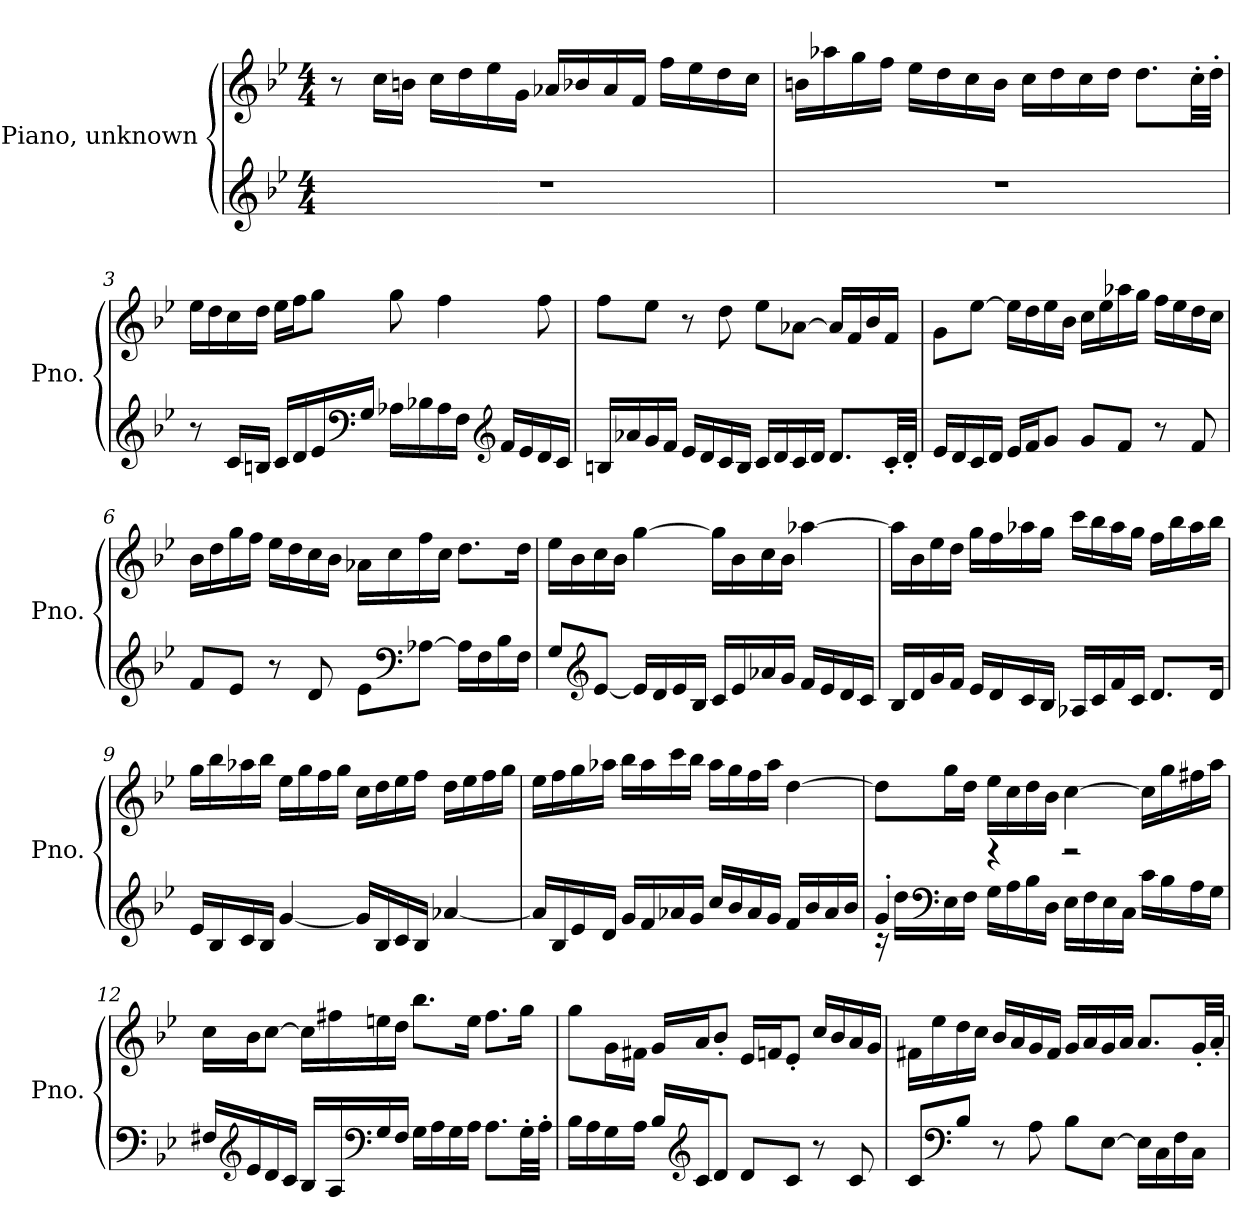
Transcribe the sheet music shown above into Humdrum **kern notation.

**kern	**kern
*part1	*part1
*staff2	*staff1
*I"Piano, unknown	*
*I'Pno.	*
*clefG2	*clefG2
*k[b-e-]	*k[b-e-]
*M4/4	*M4/4
*MM120	*MM120
=1	=1
1r	8r
.	16cc\LL
.	16bn\JJ
.	16cc\LL
.	16dd\
.	16ee-\
.	16g\JJ
.	16a-X/LL
.	16b-X/
.	16a-/
.	16f/JJ
.	16ff\LL
.	16ee-\
.	16dd\
.	16cc\JJ
=2	=2
1r	16bn\LL
.	16aa-X\
.	16gg\
.	16ff\JJ
.	16ee-\LL
.	16dd\
.	16cc\
.	16b\JJ
.	16cc\LL
.	16dd\
.	16cc\
.	16dd\JJ
.	8.dd\L
.	32cc'\LL
.	32dd'\JJJ
!!LO:LB:g=z
=3	=3
8r	16ee-\LL
.	16dd\
16c/LL	16cc\
16Bn/JJ	16dd\JJ
16c/LL	16ee-\LL
16d/	16ff\J
16e-/	8gg\J
*clefF4	*
16G/JJ	.
16A-X\LL	8gg\
16B-X\	.
16A-\	4ff\
16F\JJ	.
*clefG2	*
16f/LL	.
16e-/	.
16d/	8ff\
16c/JJ	.
=4	=4
16Bn/LL	8ff\L
16a-X/	.
16g/	8ee-\J
16f/JJ	.
16e-/LL	8r
16d/	.
16c/	8dd\
16B/JJ	.
16c/LL	8ee-\L
16d/	.
16c/	[8a-X\J
16d/JJ	.
8.d/L	16a-/LL]
.	16f/
.	16b-/
32c'/LL	16f/JJ
32d'/JJJ	.
!!LO:LB:g=z
=5	=5
16e-/LL	8g\L
16d/	.
16c/	[8ee-\J
16d/JJ	.
16e-/LL	16ee-\LL]
16f/J	16dd\
8g/J	16ee-\
.	16b-\JJ
8g/L	16cc\LL
.	16ee-\
8f/J	16aa-X\
.	16gg\JJ
8r	16ff\LL
.	16ee-\
8f/	16dd\
.	16cc\JJ
=6	=6
8f/L	16b-\LL
.	16dd\
8e-/J	16gg\
.	16ff\JJ
8r	16ee-\LL
.	16dd\
8d/	16cc\
.	16b-\JJ
8e-\L	16a-X\LL
.	16cc\
*clefF4	*
[8A-X\J	16ff\
.	16cc\JJ
16A-\LL]	8.dd\L
16F\	.
16B-\	.
16F\JJ	16dd\Jk
!!LO:LB:g=z
=7	=7
8G/L	16ee-\LL
.	16b-\
*clefG2	*
[8e-/J	16cc\
.	16b-\JJ
16e-/LL]	[4gg\
16d/	.
16e-/	.
16B-/JJ	.
16c/LL	16gg\LL]
16e-/	16b-\
16a-X/	16cc\
16g/JJ	16b-\JJ
16f/LL	[4aa-X\
16e-/	.
16d/	.
16c/JJ	.
=8	=8
16B-/LL	16aa-\LL]
16d/	16b-\
16g/	16ee-\
16f/JJ	16dd\JJ
16e-/LL	16gg\LL
16d/	16ff\
16c/	16aa-X\
16B-/JJ	16gg\JJ
16A-X/LL	16ccc\LL
16c/	16bb-\
16f/	16aa-\
16c/JJ	16gg\JJ
8.d/L	16ff\LL
.	16bb-\
.	16aa-\
16d/Jk	16bb-\JJ
!!LO:LB:g=z
=9	=9
16e-/LL	16gg\LL
16B-/	16bb-\
16c/	16aa-X\
16B-/JJ	16bb-\JJ
[4g/	16ee-\LL
.	16gg\
.	16ff\
.	16gg\JJ
16g/LL]	16cc\LL
16B-/	16dd\
16c/	16ee-\
16B-/JJ	16ff\JJ
[4a-X/	16dd\LL
.	16ee-\
.	16ff\
.	16gg\JJ
=10	=10
16a-/LL]	16ee-\LL
16B-/	16ff\
16e-/	16gg\
16d/JJ	16aa-X\JJ
16g/LL	16bb-\LL
16f/	16aa-\
16a-X/	16ccc\
16g/JJ	16bb-\JJ
16cc/LL	16aa-\LL
16b-/	16gg\
16a-/	16ff\
16g/JJ	16aa-\JJ
16f/LL	[4dd\
16b-/	.
16a-/	.
16b-/JJ	.
!!LO:LB:g=z
=11	=11
*^	*
4g'/	16r	8dd\L]
.	16dd\LL	.
*clefF4	*	*
.	16E-\	16gg\L
.	16F\JJ	16dd\JJ
4r	16G\LL	16ee-\LL
.	16A\	16cc\
.	16B-\	16dd\
.	16D\JJ	16b-\JJ
2r	16E-\LL	[4cc\
.	16F\	.
.	16E-\	.
.	16C\JJ	.
.	16c\LL	16cc\LL]
.	16B-\	16gg\
.	16A\	16ff#X\
.	16G\JJ	16aa\JJ
*v	*v	*
=12	=12
16F#X/LL	16cc\LL
*clefG2	*
16e-/	16b-\J
16d/	[8cc\J
16c/JJ	.
16B-/LL	16cc\LL]
16A/	16ff#X\
*clefF4	*
16G/	16een\
16F#/JJ	16dd\JJ
16G\LL	8.bb-\L
16A\	.
16G\	.
16A\JJ	16ee\Jk
8.A\L	8.ff#\L
32G'\LL	16gg\Jk
32A'\JJJ	.
!!LO:PB:g=z
=13	=13
16B-\LL	8gg\L
16A\	.
16G\	16g\L
16A\JJ	16f#X\JJ
16B-/LL	16g/LL
*clefG2	*
16c/J	16a/J
8d/J	8b-'/J
8d/L	16e-/LL
.	16fn/J
8c/J	8e-'/J
8r	16cc/LL
.	16b-/
8c/	16a/
.	16g/JJ
=14	=14
8c/L	16f#X\LL
.	16ee-\
*clefF4	*
8B-/J	16dd\
.	16cc\JJ
8r	16b-/LL
.	16a/
8A\	16g/
.	16f#/JJ
8B-\L	16g/LL
.	16a/
[8E-\J	16g/
.	16a/JJ
16E-\LL]	8.a/L
16C\	.
16F\	.
16C\JJ	32g'/LL
.	32a'/JJJ
=	=
*-	*-
